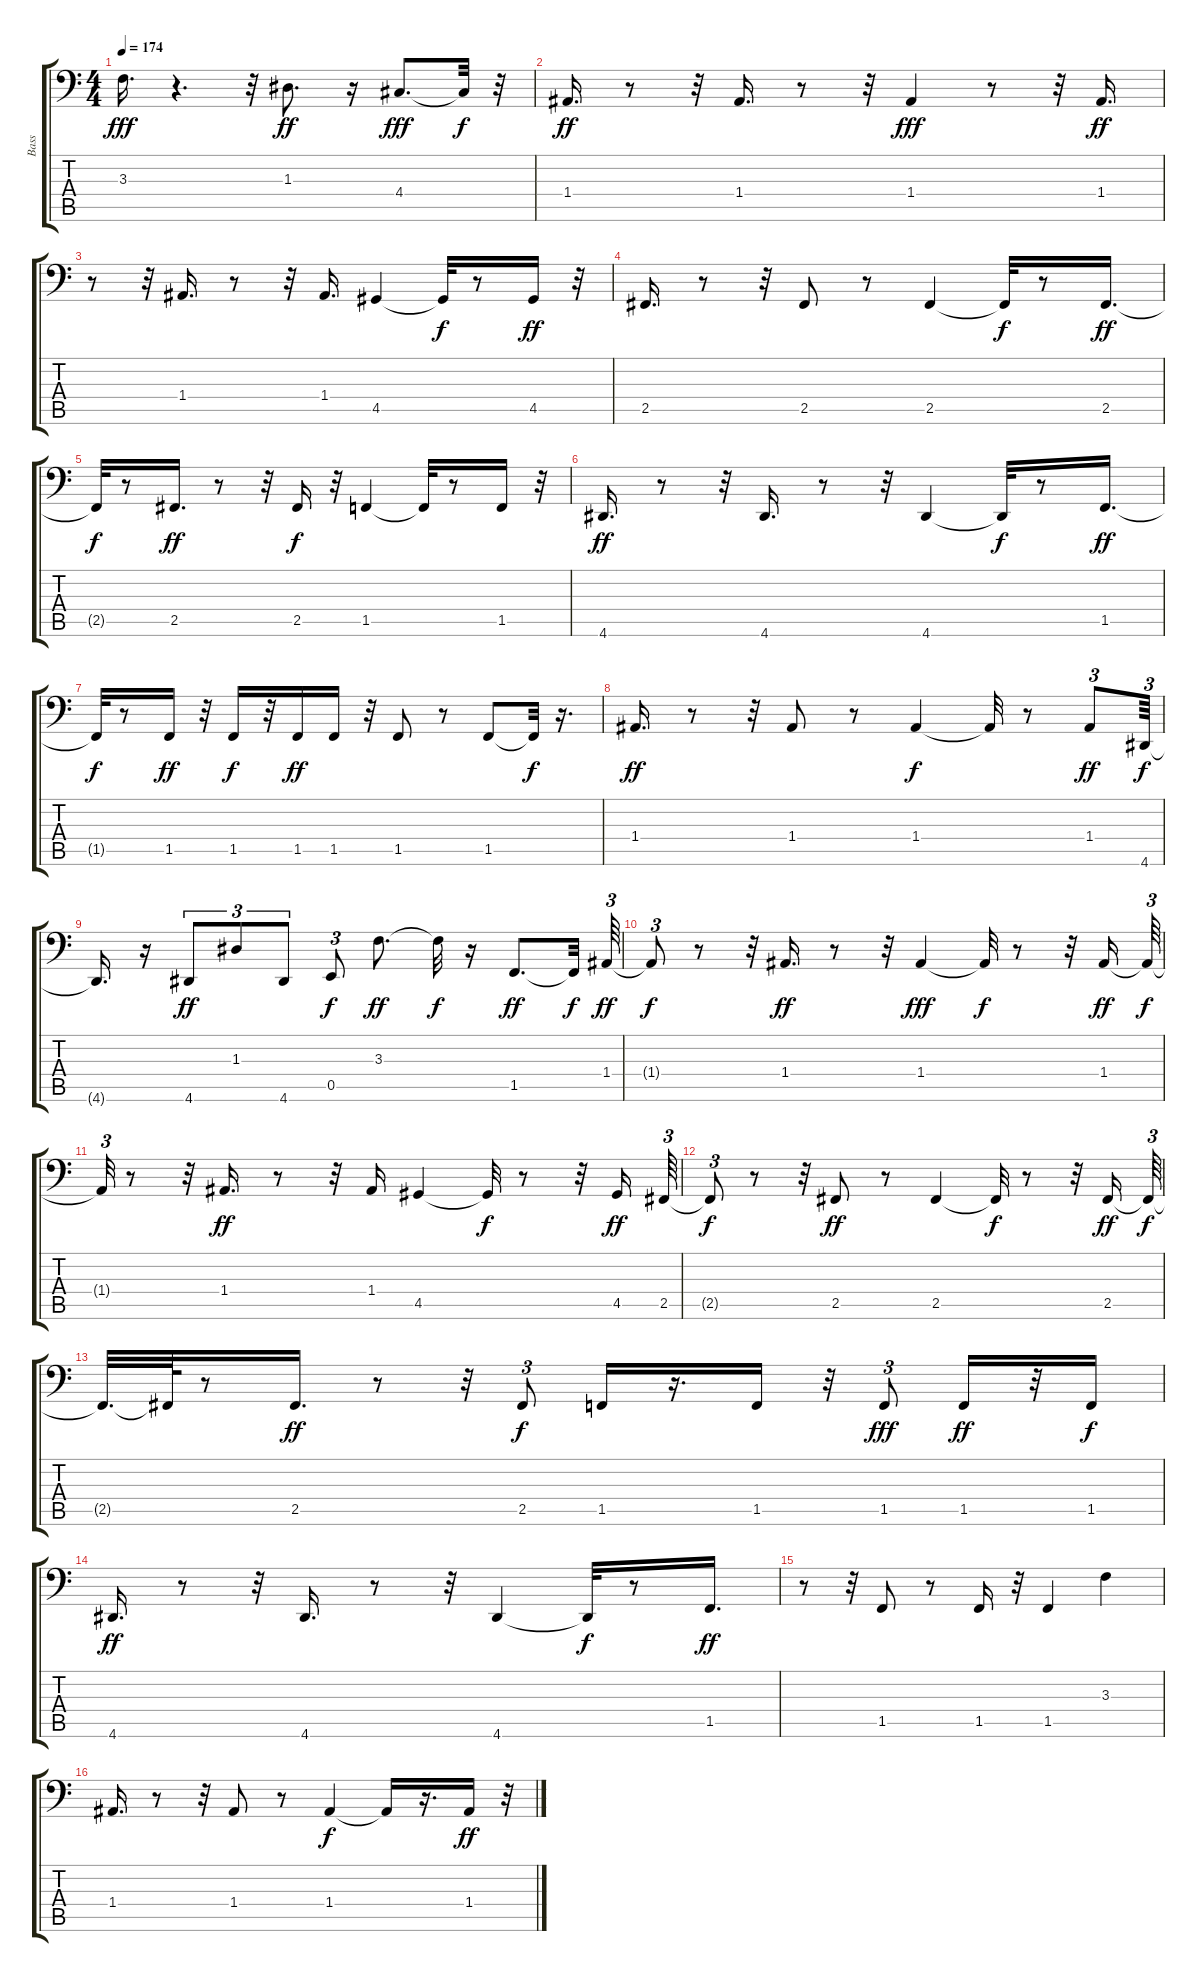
\track ("Bass" "Bass") {instrument electricbassfinger}
\staff {score tabs}
\tuning (C3 G2 D2 A1 E1 B0) {hide}
\ts (4 4)
\tempo 174
\clef f4
\ks c
3.3.16{d dy fff} r.4{d} r.32 1.3.8{d dy ff} r.16 4.4.8{d dy fff} 4.4{t}.32{dy f} r.32 |
1.4.16{d dy ff} r.8 r.32 1.4.16{d} r.8 r.32 1.4.4{dy fff} r.8 r.32 1.4.16{d dy ff} |
r.8 r.32 1.4.16{d} r.8 r.32 1.4.16{d} 4.5.4 4.5{t}.32{dy f} r.8 4.5.16{dy ff} r.32 |
2.5.16{d} r.8 r.32 2.5.8 r.8 2.5.4 2.5{t}.32{dy f} r.8 2.5.16{d dy ff} |
2.5{t}.32{dy f} r.8 2.5.16{d dy ff} r.8 r.32 2.5.16{dy f} r.32 1.5.4 1.5{t}.32 r.8 1.5.16 r.32 |
4.6.16{d dy ff} r.8 r.32 4.6.16{d} r.8 r.32 4.6.4 4.6{t}.32{dy f} r.8 1.5.16{d dy ff} |
1.5{t}.32{dy f} r.8 1.5.16{dy ff} r.32 1.5.16{dy f} r.32 1.5.16{dy ff} 1.5.16 r.32 1.5.8 r.8 1.5.8 1.5{t}.32{dy f} r.16{d} |
1.4.16{d dy ff} r.8 r.32 1.4.8 r.8 1.4.4{dy f} 1.4{t}.32 r.8 1.4.8{tu (3 2) dy ff} 4.6.64{tu (3 2) dy f} |
4.6{t}.16{d} r.16 4.6.8{tu (3 2) dy ff} 1.3.8{tu (3 2)} 4.6.8{tu (3 2)} 0.5.8{tu (3 2) dy f} 3.3.8{d dy ff} 3.3{t}.32{dy f} r.16 1.5.8{d dy ff} 1.5{t}.32{dy f} 1.4.64{tu (3 2) dy ff} |
1.4{t}.8{tu (3 2) dy f} r.8 r.32 1.4.16{d dy ff} r.8 r.32 1.4.4{dy fff} 1.4{t}.32{dy f} r.8 r.32 1.4.16{dy ff} 1.4{t}.64{tu (3 2) dy f} |
1.4{t}.32{tu (3 2)} r.8 r.32 1.4.16{d dy ff} r.8 r.32 1.4.16 4.5.4 4.5{t}.32{dy f} r.8 r.32 4.5.16{dy ff} 2.5.64{tu (3 2)} |
2.5{t}.8{tu (3 2) dy f} r.8 r.32 2.5.8{dy ff} r.8 2.5.4 2.5{t}.32{dy f} r.8 r.32 2.5.16{dy ff} 2.5{t}.64{tu (3 2) dy f} |
2.5{t}.32{d} 2.5{t}.64 r.8 2.5.16{d dy ff} r.8 r.32 2.5.8{tu (3 2) dy f} 1.5.16 r.16{d} 1.5.16 r.32 1.5.8{tu (3 2) dy fff} 1.5.16{dy ff} r.32 1.5.16{dy f} |
4.6.16{d dy ff} r.8 r.32 4.6.16{d} r.8 r.32 4.6.4 4.6{t}.32{dy f} r.8 1.5.16{d dy ff} |
r.8 r.32 1.5.8 r.8 1.5.16 r.32 1.5.4 3.3.4 |
1.4.16{d} r.8 r.32 1.4.8 r.8 1.4.4{dy f} 1.4{t}.16 r.16{d} 1.4.16{dy ff} r.32
